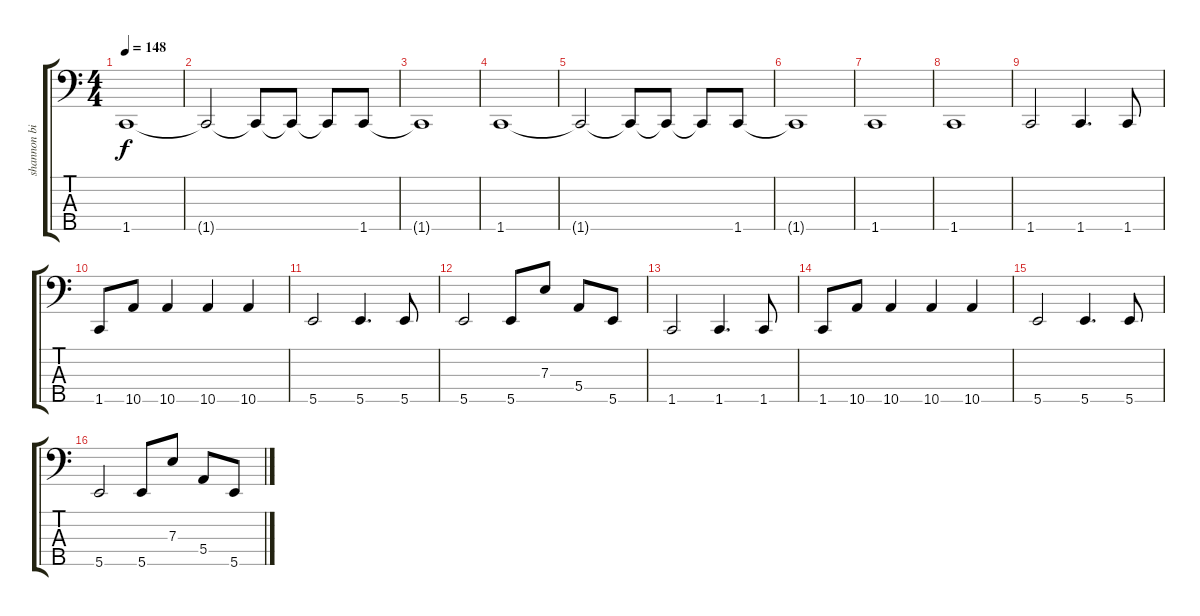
\track ("shannon birchnall bass" "shannon bi") {instrument electricbassfinger}
\staff {score tabs}
\tuning (G2 D2 A1 E1 B0) {hide}
\ts (4 4)
\tempo 148
\clef f4
\ks c
1.5.1{dy f} |
1.5{t}.2 1.5{t}.8 1.5{t}.8 1.5{t}.8 1.5.8 |
1.5{t}.1 |
1.5.1 |
1.5{t}.2 1.5{t}.8 1.5{t}.8 1.5{t}.8 1.5.8 |
1.5{t}.1 |
1.5.1 |
1.5.1 |
1.5.2 1.5.4{d} 1.5.8 |
1.5.8 10.5.8 10.5.4 10.5.4 10.5.4 |
5.5.2 5.5.4{d} 5.5.8 |
5.5.2 5.5.8 7.3.8 5.4.8 5.5.8 |
1.5.2 1.5.4{d} 1.5.8 |
1.5.8 10.5.8 10.5.4 10.5.4 10.5.4 |
5.5.2 5.5.4{d} 5.5.8 |
5.5.2 5.5.8 7.3.8 5.4.8 5.5.8
